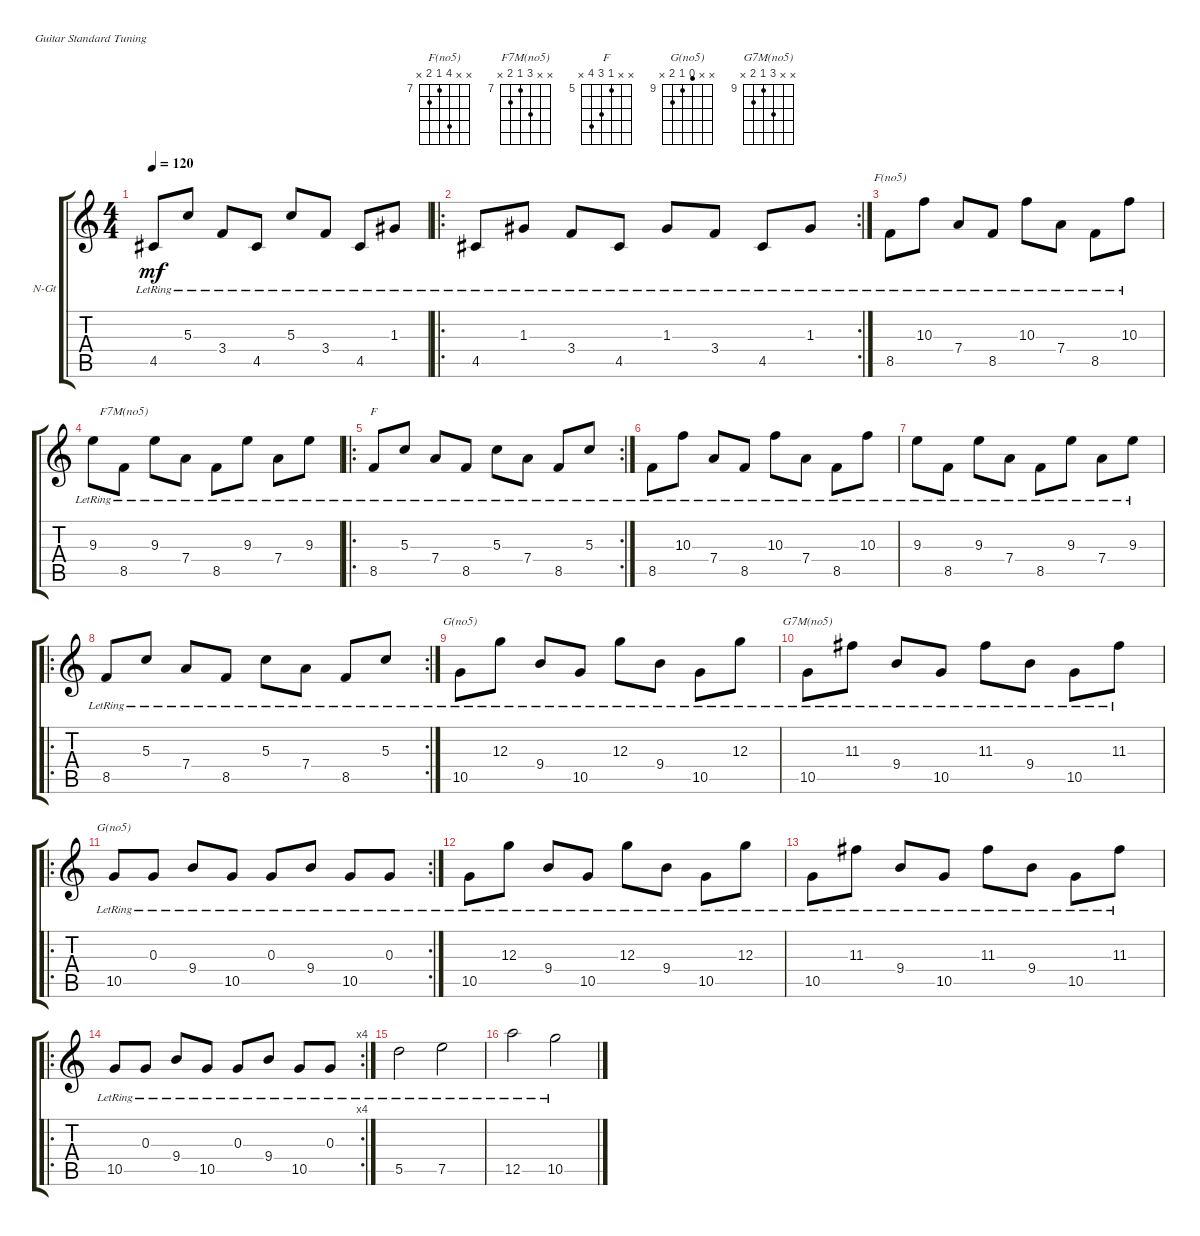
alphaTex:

\defaultSystemsLayout 4
\bracketExtendMode groupsimilarinstruments
\firstSystemTrackNameOrientation horizontal
\otherSystemsTrackNameOrientation horizontal
\track ("Nylon Guitar" "N-Gt") {instrument electricpiano2}
\staff {score tabs}
\tuning (E4 B3 G3 D3 A2 E2)
\displaytranspose 12
\chord ("F(no5)" x x 10 7 8 x) {firstfret 7}
\chord ("F7M(no5)" x x 9 7 8 x) {firstfret 7}
\chord ("F" x x 5 7 8 x) {firstfret 5}
\chord ("G(no5)" x x 12 9 10 x) {firstfret 9}
\chord ("G7M(no5)" x x 11 9 10 x) {firstfret 9}
\chord ("G(no5)" x x 8 9 10 x) {firstfret 9}
\ts (4 4)
\tempo 120
\clef g2
\ks aminor
4.5{lr}.8{dy mf} 5.3{lr}.8 3.4{lr}.8 4.5{lr}.8 5.3{lr}.8 3.4{lr}.8 4.5{lr}.8 1.3{lr}.8 |
\ro
\rc 2
4.5{lr}.8 1.3{lr}.8 3.4{lr}.8 4.5{lr}.8 1.3{lr}.8 3.4{lr}.8 4.5{lr}.8 1.3{lr}.8 |
8.5{lr}.8{ch "F(no5)"} 10.3{lr}.8 7.4{lr}.8 8.5{lr}.8 10.3{lr}.8 7.4{lr}.8 8.5{lr}.8 10.3{lr}.8 |
9.3{lr}.8 8.5{lr}.8{ch "F7M(no5)"} 9.3{lr}.8 7.4{lr}.8 8.5{lr}.8 9.3{lr}.8 7.4{lr}.8 9.3{lr}.8 |
\ro
\rc 2
8.5{lr}.8{ch "F"} 5.3{lr}.8 7.4{lr}.8 8.5{lr}.8 5.3{lr}.8 7.4{lr}.8 8.5{lr}.8 5.3{lr}.8 |
8.5{lr}.8 10.3{lr}.8 7.4{lr}.8 8.5{lr}.8 10.3{lr}.8 7.4{lr}.8 8.5{lr}.8 10.3{lr}.8 |
9.3{lr}.8 8.5{lr}.8 9.3{lr}.8 7.4{lr}.8 8.5{lr}.8 9.3{lr}.8 7.4{lr}.8 9.3{lr}.8 |
\ro
\rc 2
8.5{lr}.8 5.3{lr}.8 7.4{lr}.8 8.5{lr}.8 5.3{lr}.8 7.4{lr}.8 8.5{lr}.8 5.3{lr}.8 |
10.5{lr}.8{ch "G(no5)"} 12.3{lr}.8 9.4{lr}.8 10.5{lr}.8 12.3{lr}.8 9.4{lr}.8 10.5{lr}.8 12.3{lr}.8 |
10.5{lr}.8{ch "G7M(no5)"} 11.3{lr}.8 9.4{lr}.8 10.5{lr}.8 11.3{lr}.8 9.4{lr}.8 10.5{lr}.8 11.3{lr}.8 |
\ro
\rc 2
10.5{lr}.8{ch "G(no5)"} 0.3{lr}.8 9.4{lr}.8 10.5{lr}.8 0.3{lr}.8 9.4{lr}.8 10.5{lr}.8 0.3{lr}.8 |
10.5{lr}.8 12.3{lr}.8 9.4{lr}.8 10.5{lr}.8 12.3{lr}.8 9.4{lr}.8 10.5{lr}.8 12.3{lr}.8 |
10.5{lr}.8 11.3{lr}.8 9.4{lr}.8 10.5{lr}.8 11.3{lr}.8 9.4{lr}.8 10.5{lr}.8 11.3{lr}.8 |
\ro
\rc 4
10.5{lr}.8 0.3{lr}.8 9.4{lr}.8 10.5{lr}.8 0.3{lr}.8 9.4{lr}.8 10.5{lr}.8 0.3{lr}.8 |
5.5{lr}.2{ot 8vb} 7.5{lr}.2{ot 8vb} |
12.5{lr}.2{ot 8vb} 10.5{lr}.2{ot 8vb}
